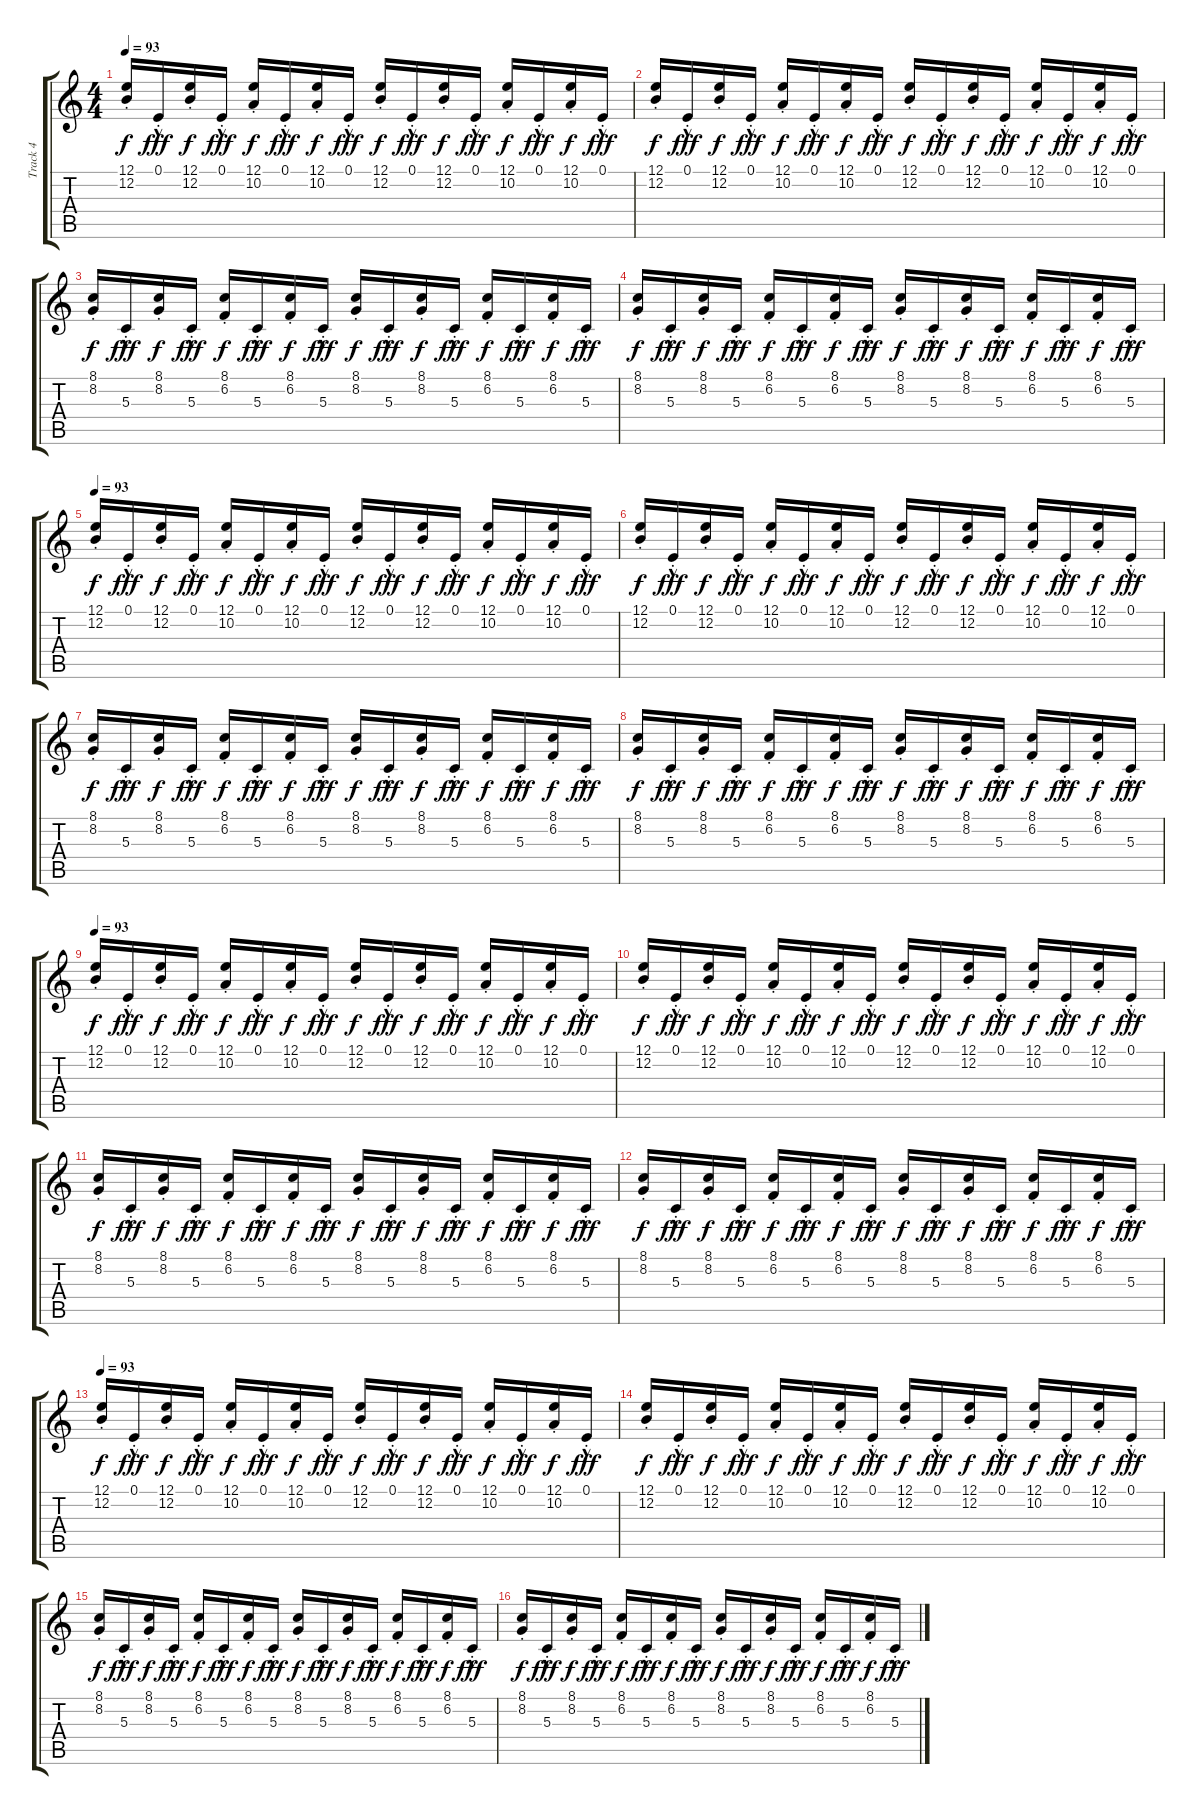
\track ("Track 4" "Track 4") {instrument stringensemble1}
\staff {score tabs}
\tuning (E4 B3 G3 D3 A2 D2) {hide}
\ts (4 4)
\tempo 93
\clef g2
\ks c
(12.1{st} 12.2{st}).16{dy f} 0.1{hac st}.16{dy fff} (12.1{st} 12.2{st}).16{dy f} 0.1{hac st}.16{dy fff} (12.1{st} 10.2{st}).16{dy f} 0.1{hac st}.16{dy fff} (12.1{st} 10.2{st}).16{dy f} 0.1{hac st}.16{dy fff} (12.1{st} 12.2{st}).16{dy f} 0.1{hac st}.16{dy fff} (12.1{st} 12.2{st}).16{dy f} 0.1{hac st}.16{dy fff} (12.1{st} 10.2{st}).16{dy f} 0.1{hac st}.16{dy fff} (12.1{st} 10.2{st}).16{dy f} 0.1{hac st}.16{dy fff} |
(12.1{st} 12.2{st}).16{dy f} 0.1{hac st}.16{dy fff} (12.1{st} 12.2{st}).16{dy f} 0.1{hac st}.16{dy fff} (12.1{st} 10.2{st}).16{dy f} 0.1{hac st}.16{dy fff} (12.1{st} 10.2{st}).16{dy f} 0.1{hac st}.16{dy fff} (12.1{st} 12.2{st}).16{dy f} 0.1{hac st}.16{dy fff} (12.1{st} 12.2{st}).16{dy f} 0.1{hac st}.16{dy fff} (12.1{st} 10.2{st}).16{dy f} 0.1{hac st}.16{dy fff} (12.1{st} 10.2{st}).16{dy f} 0.1{hac st}.16{dy fff} |
(8.1{st} 8.2{st}).16{dy f} 5.3{hac st}.16{dy fff} (8.1{st} 8.2{st}).16{dy f} 5.3{hac st}.16{dy fff} (8.1{st} 6.2{st}).16{dy f} 5.3{hac st}.16{dy fff} (8.1{st} 6.2{st}).16{dy f} 5.3{hac st}.16{dy fff} (8.1{st} 8.2{st}).16{dy f} 5.3{hac st}.16{dy fff} (8.1{st} 8.2{st}).16{dy f} 5.3{hac st}.16{dy fff} (8.1{st} 6.2{st}).16{dy f} 5.3{hac st}.16{dy fff} (8.1{st} 6.2{st}).16{dy f} 5.3{hac st}.16{dy fff} |
(8.1{st} 8.2{st}).16{dy f} 5.3{hac st}.16{dy fff} (8.1{st} 8.2{st}).16{dy f} 5.3{hac st}.16{dy fff} (8.1{st} 6.2{st}).16{dy f} 5.3{hac st}.16{dy fff} (8.1{st} 6.2{st}).16{dy f} 5.3{hac st}.16{dy fff} (8.1{st} 8.2{st}).16{dy f} 5.3{hac st}.16{dy fff} (8.1{st} 8.2{st}).16{dy f} 5.3{hac st}.16{dy fff} (8.1{st} 6.2{st}).16{dy f} 5.3{hac st}.16{dy fff} (8.1{st} 6.2{st}).16{dy f} 5.3{hac st}.16{dy fff} |
\tempo 93
(12.1{st} 12.2{st}).16{dy f} 0.1{hac st}.16{dy fff} (12.1{st} 12.2{st}).16{dy f} 0.1{hac st}.16{dy fff} (12.1{st} 10.2{st}).16{dy f} 0.1{hac st}.16{dy fff} (12.1{st} 10.2{st}).16{dy f} 0.1{hac st}.16{dy fff} (12.1{st} 12.2{st}).16{dy f} 0.1{hac st}.16{dy fff} (12.1{st} 12.2{st}).16{dy f} 0.1{hac st}.16{dy fff} (12.1{st} 10.2{st}).16{dy f} 0.1{hac st}.16{dy fff} (12.1{st} 10.2{st}).16{dy f} 0.1{hac st}.16{dy fff} |
(12.1{st} 12.2{st}).16{dy f} 0.1{hac st}.16{dy fff} (12.1{st} 12.2{st}).16{dy f} 0.1{hac st}.16{dy fff} (12.1{st} 10.2{st}).16{dy f} 0.1{hac st}.16{dy fff} (12.1{st} 10.2{st}).16{dy f} 0.1{hac st}.16{dy fff} (12.1{st} 12.2{st}).16{dy f} 0.1{hac st}.16{dy fff} (12.1{st} 12.2{st}).16{dy f} 0.1{hac st}.16{dy fff} (12.1{st} 10.2{st}).16{dy f} 0.1{hac st}.16{dy fff} (12.1{st} 10.2{st}).16{dy f} 0.1{hac st}.16{dy fff} |
(8.1{st} 8.2{st}).16{dy f} 5.3{hac st}.16{dy fff} (8.1{st} 8.2{st}).16{dy f} 5.3{hac st}.16{dy fff} (8.1{st} 6.2{st}).16{dy f} 5.3{hac st}.16{dy fff} (8.1{st} 6.2{st}).16{dy f} 5.3{hac st}.16{dy fff} (8.1{st} 8.2{st}).16{dy f} 5.3{hac st}.16{dy fff} (8.1{st} 8.2{st}).16{dy f} 5.3{hac st}.16{dy fff} (8.1{st} 6.2{st}).16{dy f} 5.3{hac st}.16{dy fff} (8.1{st} 6.2{st}).16{dy f} 5.3{hac st}.16{dy fff} |
(8.1{st} 8.2{st}).16{dy f} 5.3{hac st}.16{dy fff} (8.1{st} 8.2{st}).16{dy f} 5.3{hac st}.16{dy fff} (8.1{st} 6.2{st}).16{dy f} 5.3{hac st}.16{dy fff} (8.1{st} 6.2{st}).16{dy f} 5.3{hac st}.16{dy fff} (8.1{st} 8.2{st}).16{dy f} 5.3{hac st}.16{dy fff} (8.1{st} 8.2{st}).16{dy f} 5.3{hac st}.16{dy fff} (8.1{st} 6.2{st}).16{dy f} 5.3{hac st}.16{dy fff} (8.1{st} 6.2{st}).16{dy f} 5.3{hac st}.16{dy fff} |
\tempo 93
(12.1{st} 12.2{st}).16{dy f} 0.1{hac st}.16{dy fff} (12.1{st} 12.2{st}).16{dy f} 0.1{hac st}.16{dy fff} (12.1{st} 10.2{st}).16{dy f} 0.1{hac st}.16{dy fff} (12.1{st} 10.2{st}).16{dy f} 0.1{hac st}.16{dy fff} (12.1{st} 12.2{st}).16{dy f} 0.1{hac st}.16{dy fff} (12.1{st} 12.2{st}).16{dy f} 0.1{hac st}.16{dy fff} (12.1{st} 10.2{st}).16{dy f} 0.1{hac st}.16{dy fff} (12.1{st} 10.2{st}).16{dy f} 0.1{hac st}.16{dy fff} |
(12.1{st} 12.2{st}).16{dy f} 0.1{hac st}.16{dy fff} (12.1{st} 12.2{st}).16{dy f} 0.1{hac st}.16{dy fff} (12.1{st} 10.2{st}).16{dy f} 0.1{hac st}.16{dy fff} (12.1{st} 10.2{st}).16{dy f} 0.1{hac st}.16{dy fff} (12.1{st} 12.2{st}).16{dy f} 0.1{hac st}.16{dy fff} (12.1{st} 12.2{st}).16{dy f} 0.1{hac st}.16{dy fff} (12.1{st} 10.2{st}).16{dy f} 0.1{hac st}.16{dy fff} (12.1{st} 10.2{st}).16{dy f} 0.1{hac st}.16{dy fff} |
(8.1{st} 8.2{st}).16{dy f} 5.3{hac st}.16{dy fff} (8.1{st} 8.2{st}).16{dy f} 5.3{hac st}.16{dy fff} (8.1{st} 6.2{st}).16{dy f} 5.3{hac st}.16{dy fff} (8.1{st} 6.2{st}).16{dy f} 5.3{hac st}.16{dy fff} (8.1{st} 8.2{st}).16{dy f} 5.3{hac st}.16{dy fff} (8.1{st} 8.2{st}).16{dy f} 5.3{hac st}.16{dy fff} (8.1{st} 6.2{st}).16{dy f} 5.3{hac st}.16{dy fff} (8.1{st} 6.2{st}).16{dy f} 5.3{hac st}.16{dy fff} |
(8.1{st} 8.2{st}).16{dy f} 5.3{hac st}.16{dy fff} (8.1{st} 8.2{st}).16{dy f} 5.3{hac st}.16{dy fff} (8.1{st} 6.2{st}).16{dy f} 5.3{hac st}.16{dy fff} (8.1{st} 6.2{st}).16{dy f} 5.3{hac st}.16{dy fff} (8.1{st} 8.2{st}).16{dy f} 5.3{hac st}.16{dy fff} (8.1{st} 8.2{st}).16{dy f} 5.3{hac st}.16{dy fff} (8.1{st} 6.2{st}).16{dy f} 5.3{hac st}.16{dy fff} (8.1{st} 6.2{st}).16{dy f} 5.3{hac st}.16{dy fff} |
\tempo 93
(12.1{st} 12.2{st}).16{dy f} 0.1{hac st}.16{dy fff} (12.1{st} 12.2{st}).16{dy f} 0.1{hac st}.16{dy fff} (12.1{st} 10.2{st}).16{dy f} 0.1{hac st}.16{dy fff} (12.1{st} 10.2{st}).16{dy f} 0.1{hac st}.16{dy fff} (12.1{st} 12.2{st}).16{dy f} 0.1{hac st}.16{dy fff} (12.1{st} 12.2{st}).16{dy f} 0.1{hac st}.16{dy fff} (12.1{st} 10.2{st}).16{dy f} 0.1{hac st}.16{dy fff} (12.1{st} 10.2{st}).16{dy f} 0.1{hac st}.16{dy fff} |
(12.1{st} 12.2{st}).16{dy f} 0.1{hac st}.16{dy fff} (12.1{st} 12.2{st}).16{dy f} 0.1{hac st}.16{dy fff} (12.1{st} 10.2{st}).16{dy f} 0.1{hac st}.16{dy fff} (12.1{st} 10.2{st}).16{dy f} 0.1{hac st}.16{dy fff} (12.1{st} 12.2{st}).16{dy f} 0.1{hac st}.16{dy fff} (12.1{st} 12.2{st}).16{dy f} 0.1{hac st}.16{dy fff} (12.1{st} 10.2{st}).16{dy f} 0.1{hac st}.16{dy fff} (12.1{st} 10.2{st}).16{dy f} 0.1{hac st}.16{dy fff} |
(8.1{st} 8.2{st}).16{dy f} 5.3{hac st}.16{dy fff} (8.1{st} 8.2{st}).16{dy f} 5.3{hac st}.16{dy fff} (8.1{st} 6.2{st}).16{dy f} 5.3{hac st}.16{dy fff} (8.1{st} 6.2{st}).16{dy f} 5.3{hac st}.16{dy fff} (8.1{st} 8.2{st}).16{dy f} 5.3{hac st}.16{dy fff} (8.1{st} 8.2{st}).16{dy f} 5.3{hac st}.16{dy fff} (8.1{st} 6.2{st}).16{dy f} 5.3{hac st}.16{dy fff} (8.1{st} 6.2{st}).16{dy f} 5.3{hac st}.16{dy fff} |
(8.1{st} 8.2{st}).16{dy f} 5.3{hac st}.16{dy fff} (8.1{st} 8.2{st}).16{dy f} 5.3{hac st}.16{dy fff} (8.1{st} 6.2{st}).16{dy f} 5.3{hac st}.16{dy fff} (8.1{st} 6.2{st}).16{dy f} 5.3{hac st}.16{dy fff} (8.1{st} 8.2{st}).16{dy f} 5.3{hac st}.16{dy fff} (8.1{st} 8.2{st}).16{dy f} 5.3{hac st}.16{dy fff} (8.1{st} 6.2{st}).16{dy f} 5.3{hac st}.16{dy fff} (8.1{st} 6.2{st}).16{dy f} 5.3{hac st}.16{dy fff}
